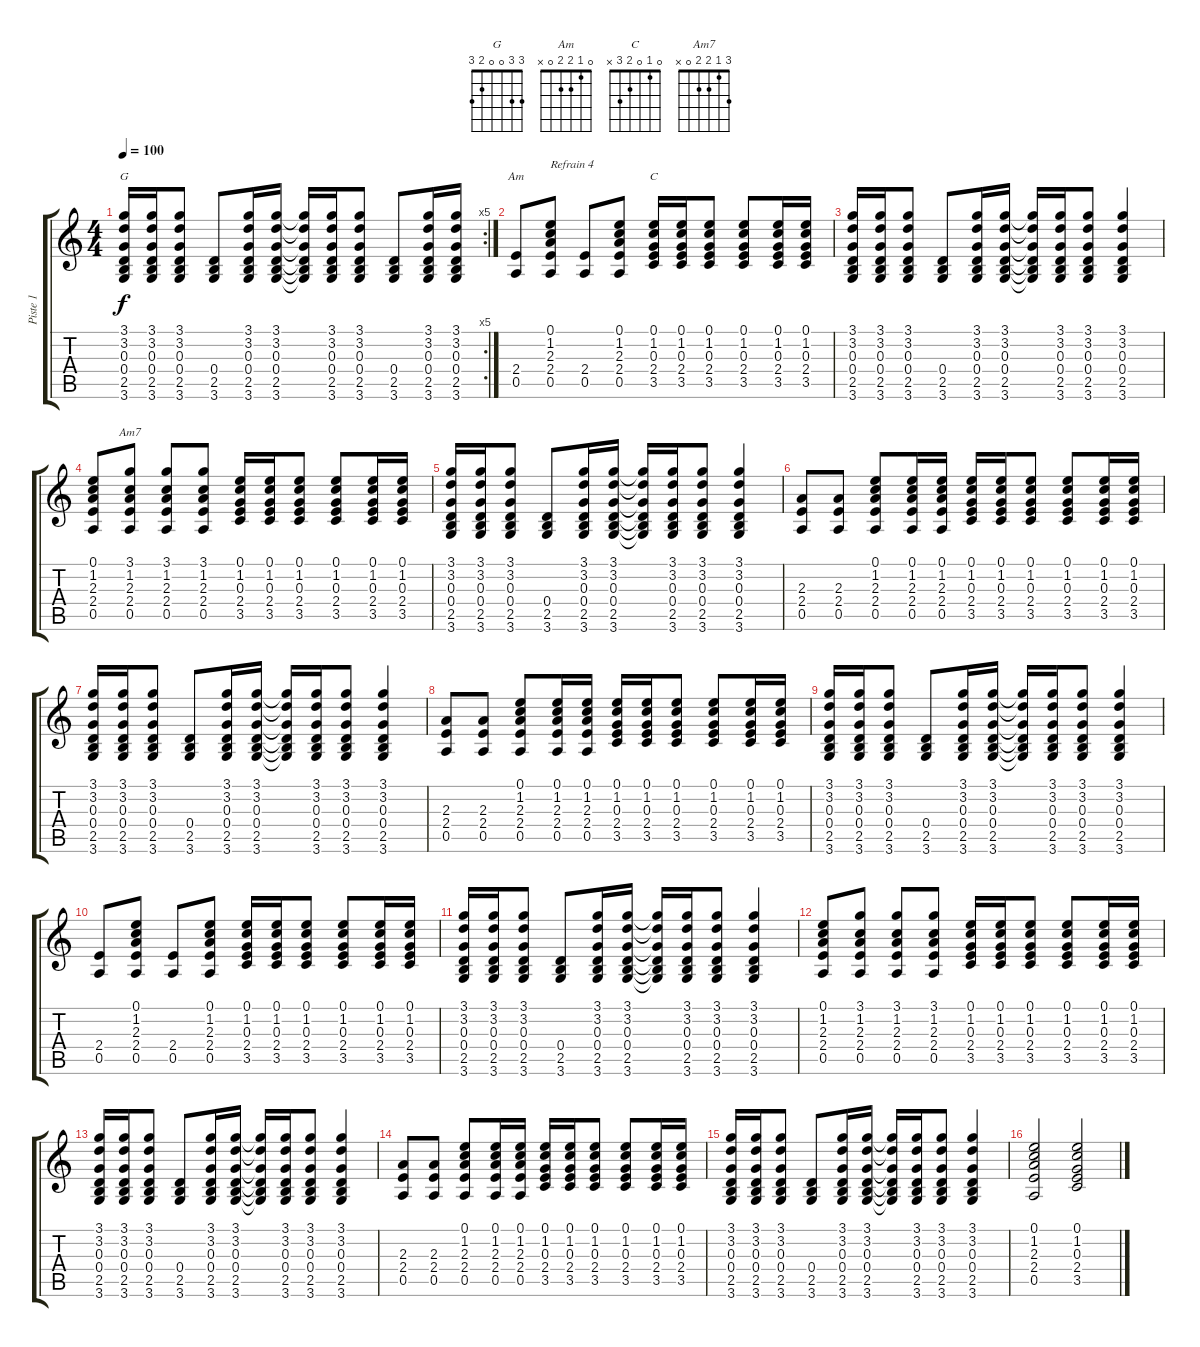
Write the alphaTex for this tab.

\track ("Piste 1" "Piste 1") {instrument acousticguitarsteel}
\staff {score tabs}
\tuning (E4 B3 G3 D3 A2 E2) {hide}
\chord ("G" 3 3 0 0 2 3)
\chord ("Am" 0 1 2 2 0 x)
\chord ("C" 0 1 0 2 3 x)
\chord ("Am7" 3 1 2 2 0 x)
\rc 5
\ts (4 4)
\tempo 100
\clef g2
\ks c
(3.1 3.2 0.3 0.4 2.5 3.6).16{ch "G" dy f} (3.1 3.2 0.3 0.4 2.5 3.6).16 (3.1 3.2 0.3 0.4 2.5 3.6).8 (0.4 2.5 3.6).8 (3.1 3.2 0.3 0.4 2.5 3.6).16 (3.1 3.2 0.3 0.4 2.5 3.6).16 (3.1{t} 3.2{t} 0.3{t} 0.4{t} 2.5{t} 3.6{t}).16 (3.1 3.2 0.3 0.4 2.5 3.6).16 (3.1 3.2 0.3 0.4 2.5 3.6).8 (0.4 2.5 3.6).8 (3.1 3.2 0.3 0.4 2.5 3.6).16 (3.1 3.2 0.3 0.4 2.5 3.6).16 |
(2.4 0.5).8{ch "Am"} (0.1 1.2 2.3 2.4 0.5).8{txt "Refrain 4"} (2.4 0.5).8 (0.1 1.2 2.3 2.4 0.5).8 (0.1 1.2 0.3 2.4 3.5).16{ch "C"} (0.1 1.2 0.3 2.4 3.5).16 (0.1 1.2 0.3 2.4 3.5).8 (0.1 1.2 0.3 2.4 3.5).8 (0.1 1.2 0.3 2.4 3.5).16 (0.1 1.2 0.3 2.4 3.5).16 |
(3.1 3.2 0.3 0.4 2.5 3.6).16 (3.1 3.2 0.3 0.4 2.5 3.6).16 (3.1 3.2 0.3 0.4 2.5 3.6).8 (0.4 2.5 3.6).8 (3.1 3.2 0.3 0.4 2.5 3.6).16 (3.1 3.2 0.3 0.4 2.5 3.6).16 (3.1{t} 3.2{t} 0.3{t} 0.4{t} 2.5{t} 3.6{t}).16 (3.1 3.2 0.3 0.4 2.5 3.6).16 (3.1 3.2 0.3 0.4 2.5 3.6).8 (3.1 3.2 0.3 0.4 2.5 3.6).4 |
(0.1 1.2 2.3 2.4 0.5).8 (3.1 1.2 2.3 2.4 0.5).8{ch "Am7"} (3.1 1.2 2.3 2.4 0.5).8 (3.1 1.2 2.3 2.4 0.5).8 (0.1 1.2 0.3 2.4 3.5).16 (0.1 1.2 0.3 2.4 3.5).16 (0.1 1.2 0.3 2.4 3.5).8 (0.1 1.2 0.3 2.4 3.5).8 (0.1 1.2 0.3 2.4 3.5).16 (0.1 1.2 0.3 2.4 3.5).16 |
(3.1 3.2 0.3 0.4 2.5 3.6).16 (3.1 3.2 0.3 0.4 2.5 3.6).16 (3.1 3.2 0.3 0.4 2.5 3.6).8 (0.4 2.5 3.6).8 (3.1 3.2 0.3 0.4 2.5 3.6).16 (3.1 3.2 0.3 0.4 2.5 3.6).16 (3.1{t} 3.2{t} 0.3{t} 0.4{t} 2.5{t} 3.6{t}).16 (3.1 3.2 0.3 0.4 2.5 3.6).16 (3.1 3.2 0.3 0.4 2.5 3.6).8 (3.1 3.2 0.3 0.4 2.5 3.6).4 |
(2.3 2.4 0.5).8 (2.3 2.4 0.5).8 (0.1 1.2 2.3 2.4 0.5).8 (0.1 1.2 2.3 2.4 0.5).16 (0.1 1.2 2.3 2.4 0.5).16 (0.1 1.2 0.3 2.4 3.5).16 (0.1 1.2 0.3 2.4 3.5).16 (0.1 1.2 0.3 2.4 3.5).8 (0.1 1.2 0.3 2.4 3.5).8 (0.1 1.2 0.3 2.4 3.5).16 (0.1 1.2 0.3 2.4 3.5).16 |
(3.1 3.2 0.3 0.4 2.5 3.6).16 (3.1 3.2 0.3 0.4 2.5 3.6).16 (3.1 3.2 0.3 0.4 2.5 3.6).8 (0.4 2.5 3.6).8 (3.1 3.2 0.3 0.4 2.5 3.6).16 (3.1 3.2 0.3 0.4 2.5 3.6).16 (3.1{t} 3.2{t} 0.3{t} 0.4{t} 2.5{t} 3.6{t}).16 (3.1 3.2 0.3 0.4 2.5 3.6).16 (3.1 3.2 0.3 0.4 2.5 3.6).8 (3.1 3.2 0.3 0.4 2.5 3.6).4 |
(2.3 2.4 0.5).8 (2.3 2.4 0.5).8 (0.1 1.2 2.3 2.4 0.5).8 (0.1 1.2 2.3 2.4 0.5).16 (0.1 1.2 2.3 2.4 0.5).16 (0.1 1.2 0.3 2.4 3.5).16 (0.1 1.2 0.3 2.4 3.5).16 (0.1 1.2 0.3 2.4 3.5).8 (0.1 1.2 0.3 2.4 3.5).8 (0.1 1.2 0.3 2.4 3.5).16 (0.1 1.2 0.3 2.4 3.5).16 |
(3.1 3.2 0.3 0.4 2.5 3.6).16 (3.1 3.2 0.3 0.4 2.5 3.6).16 (3.1 3.2 0.3 0.4 2.5 3.6).8 (0.4 2.5 3.6).8 (3.1 3.2 0.3 0.4 2.5 3.6).16 (3.1 3.2 0.3 0.4 2.5 3.6).16 (3.1{t} 3.2{t} 0.3{t} 0.4{t} 2.5{t} 3.6{t}).16 (3.1 3.2 0.3 0.4 2.5 3.6).16 (3.1 3.2 0.3 0.4 2.5 3.6).8 (3.1 3.2 0.3 0.4 2.5 3.6).4 |
(2.4 0.5).8 (0.1 1.2 2.3 2.4 0.5).8 (2.4 0.5).8 (0.1 1.2 2.3 2.4 0.5).8 (0.1 1.2 0.3 2.4 3.5).16 (0.1 1.2 0.3 2.4 3.5).16 (0.1 1.2 0.3 2.4 3.5).8 (0.1 1.2 0.3 2.4 3.5).8 (0.1 1.2 0.3 2.4 3.5).16 (0.1 1.2 0.3 2.4 3.5).16 |
(3.1 3.2 0.3 0.4 2.5 3.6).16 (3.1 3.2 0.3 0.4 2.5 3.6).16 (3.1 3.2 0.3 0.4 2.5 3.6).8 (0.4 2.5 3.6).8 (3.1 3.2 0.3 0.4 2.5 3.6).16 (3.1 3.2 0.3 0.4 2.5 3.6).16 (3.1{t} 3.2{t} 0.3{t} 0.4{t} 2.5{t} 3.6{t}).16 (3.1 3.2 0.3 0.4 2.5 3.6).16 (3.1 3.2 0.3 0.4 2.5 3.6).8 (3.1 3.2 0.3 0.4 2.5 3.6).4 |
(0.1 1.2 2.3 2.4 0.5).8 (3.1 1.2 2.3 2.4 0.5).8 (3.1 1.2 2.3 2.4 0.5).8 (3.1 1.2 2.3 2.4 0.5).8 (0.1 1.2 0.3 2.4 3.5).16 (0.1 1.2 0.3 2.4 3.5).16 (0.1 1.2 0.3 2.4 3.5).8 (0.1 1.2 0.3 2.4 3.5).8 (0.1 1.2 0.3 2.4 3.5).16 (0.1 1.2 0.3 2.4 3.5).16 |
(3.1 3.2 0.3 0.4 2.5 3.6).16 (3.1 3.2 0.3 0.4 2.5 3.6).16 (3.1 3.2 0.3 0.4 2.5 3.6).8 (0.4 2.5 3.6).8 (3.1 3.2 0.3 0.4 2.5 3.6).16 (3.1 3.2 0.3 0.4 2.5 3.6).16 (3.1{t} 3.2{t} 0.3{t} 0.4{t} 2.5{t} 3.6{t}).16 (3.1 3.2 0.3 0.4 2.5 3.6).16 (3.1 3.2 0.3 0.4 2.5 3.6).8 (3.1 3.2 0.3 0.4 2.5 3.6).4 |
(2.3 2.4 0.5).8 (2.3 2.4 0.5).8 (0.1 1.2 2.3 2.4 0.5).8 (0.1 1.2 2.3 2.4 0.5).16 (0.1 1.2 2.3 2.4 0.5).16 (0.1 1.2 0.3 2.4 3.5).16 (0.1 1.2 0.3 2.4 3.5).16 (0.1 1.2 0.3 2.4 3.5).8 (0.1 1.2 0.3 2.4 3.5).8 (0.1 1.2 0.3 2.4 3.5).16 (0.1 1.2 0.3 2.4 3.5).16 |
(3.1 3.2 0.3 0.4 2.5 3.6).16 (3.1 3.2 0.3 0.4 2.5 3.6).16 (3.1 3.2 0.3 0.4 2.5 3.6).8 (0.4 2.5 3.6).8 (3.1 3.2 0.3 0.4 2.5 3.6).16 (3.1 3.2 0.3 0.4 2.5 3.6).16 (3.1{t} 3.2{t} 0.3{t} 0.4{t} 2.5{t} 3.6{t}).16 (3.1 3.2 0.3 0.4 2.5 3.6).16 (3.1 3.2 0.3 0.4 2.5 3.6).8 (3.1 3.2 0.3 0.4 2.5 3.6).4 |
(0.1 1.2 2.3 2.4 0.5).2 (0.1 1.2 0.3 2.4 3.5).2
